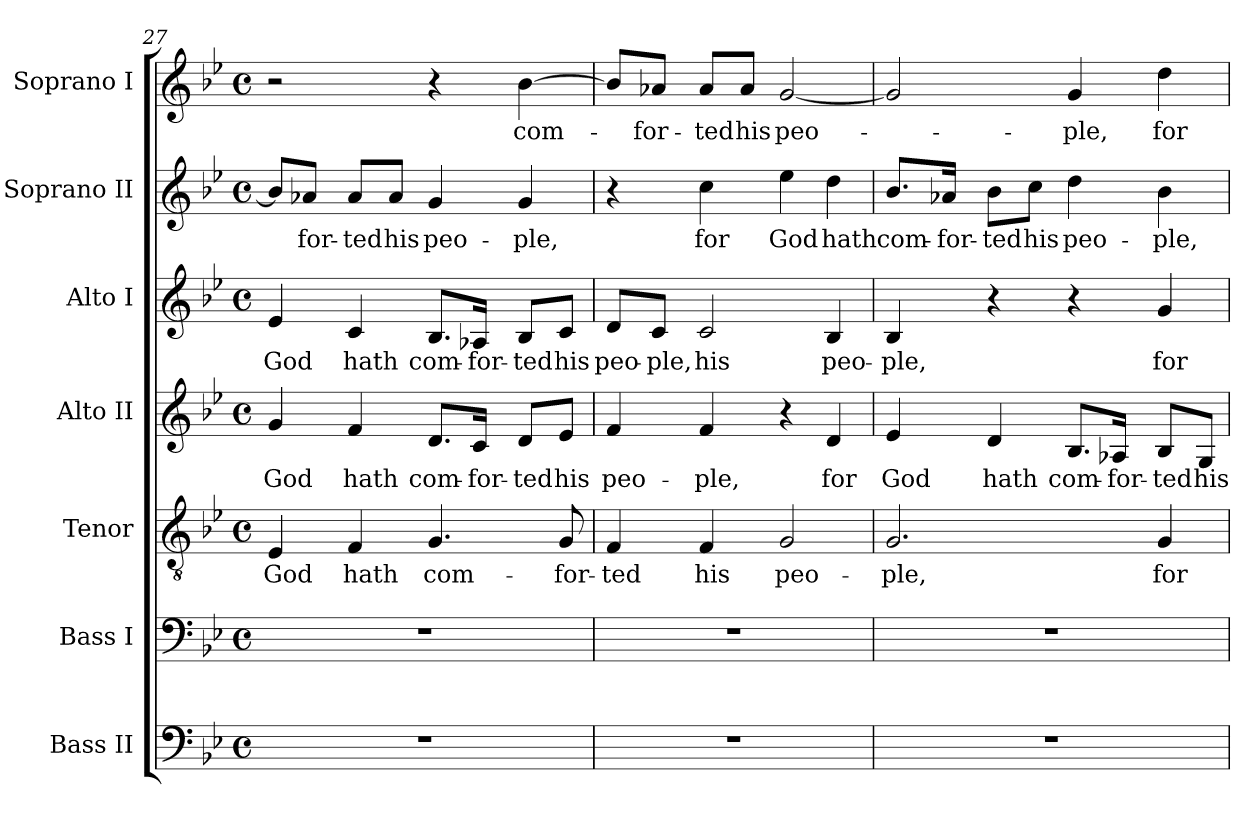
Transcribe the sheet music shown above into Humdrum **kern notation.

**kern	**kern	**kern	**text	**kern	**text	**kern	**text	**kern	**text	**kern	**text
*part7	*part6	*part5	*part5	*part4	*part4	*part3	*part3	*part2	*part2	*part1	*part1
*staff7	*staff6	*staff5	*staff5	*staff4	*staff4	*staff3	*staff3	*staff2	*staff2	*staff1	*staff1
*I"Bass II	*I"Bass I	*I"Tenor	*	*I"Alto II	*	*I"Alto I	*	*I"Soprano II	*	*I"Soprano I	*
*clefF4	*clefF4	*clefGv2	*	*clefG2	*	*clefG2	*	*clefG2	*	*clefG2	*
*	*	*ITrd7c12	*	*	*	*	*	*	*	*	*
*k[b-e-]	*k[b-e-]	*k[b-e-]	*	*k[b-e-]	*	*k[b-e-]	*	*k[b-e-]	*	*k[b-e-]	*
*B-:	*B-:	*B-:	*	*B-:	*	*B-:	*	*B-:	*	*B-:	*
*M4/4	*M4/4	*M4/4	*	*M4/4	*	*M4/4	*	*M4/4	*	*M4/4	*
*met(c)	*met(c)	*met(c)	*	*met(c)	*	*met(c)	*	*met(c)	*	*met(c)	*
=27	=27	=27	=27	=27	=27	=27	=27	=27	=27	=27	=27
!	!	!	!LO:LY:b:color=#000000	!	!	!	!	!	!	!	!
!	!	!	!	!	!LO:LY:b:color=#000000	!	!	!	!	!	!
!	!	!	!	!	!	!	!LO:LY:b:color=#000000	!	!	!	!
1r	1r	4EE-i/	God	4gi/	God	4e-i/	God	8b-i/L]	.	2r	.
!	!	!	!	!	!	!	!	!	!LO:LY:b:color=#000000	!	!
.	.	.	.	.	.	.	.	8a-Xi/J	-for-	.	.
!	!	!	!LO:LY:b:color=#000000	!	!	!	!	!	!	!	!
!	!	!	!	!	!LO:LY:b:color=#000000	!	!	!	!	!	!
!	!	!	!	!	!	!	!LO:LY:b:color=#000000	!	!	!	!
!	!	!	!	!	!	!	!	!	!LO:LY:b:color=#000000	!	!
.	.	4FFi/	hath	4fi/	hath	4ci/	hath	8a-i/L	-ted	.	.
!	!	!	!	!	!	!	!	!	!LO:LY:b:color=#000000	!	!
.	.	.	.	.	.	.	.	8a-i/J	his	.	.
!	!	!	!LO:LY:b:color=#000000	!	!	!	!	!	!	!	!
!	!	!	!	!	!LO:LY:b:color=#000000	!	!	!	!	!	!
!	!	!	!	!	!	!	!LO:LY:b:color=#000000	!	!	!	!
!	!	!	!	!	!	!	!	!	!LO:LY:b:color=#000000	!	!
.	.	4.GGi/	com-	8.di/L	com-	8.B-i/L	com-	4gi/	peo-	4r	.
!	!	!	!	!	!LO:LY:b:color=#000000	!	!	!	!	!	!
!	!	!	!	!	!	!	!LO:LY:b:color=#000000	!	!	!	!
.	.	.	.	16ci/Jk	-for-	16A-Xi/Jk	-for-	.	.	.	.
!	!	!	!	!	!LO:LY:b:color=#000000	!	!	!	!	!	!
!	!	!	!	!	!	!	!LO:LY:b:color=#000000	!	!	!	!
!	!	!	!	!	!	!	!	!	!LO:LY:b:color=#000000	!	!
!	!	!	!	!	!	!	!	!	!	!	!LO:LY:b:color=#000000
.	.	.	.	8di/L	-ted	8B-i/L	-ted	4gi/	-ple,	[4b-i\	com-
!	!	!	!LO:LY:b:color=#000000	!	!	!	!	!	!	!	!
!	!	!	!	!	!LO:LY:b:color=#000000	!	!	!	!	!	!
!	!	!	!	!	!	!	!LO:LY:b:color=#000000	!	!	!	!
.	.	8GGi/	-for-	8e-i/J	his	8ci/J	his	.	.	.	.
=28	=28	=28	=28	=28	=28	=28	=28	=28	=28	=28	=28
!	!	!	!LO:LY:b:color=#000000	!	!	!	!	!	!	!	!
!	!	!	!	!	!LO:LY:b:color=#000000	!	!	!	!	!	!
!	!	!	!	!	!	!	!LO:LY:b:color=#000000	!	!	!	!
1r	1r	4FFi/	-ted	4fi/	peo-	8di/L	peo-	4r	.	8b-i/L]	.
!	!	!	!	!	!	!	!LO:LY:b:color=#000000	!	!	!	!
!	!	!	!	!	!	!	!	!	!	!	!LO:LY:b:color=#000000
.	.	.	.	.	.	8ci/J	-ple,	.	.	8a-Xi/J	-for-
!	!	!	!LO:LY:b:color=#000000	!	!	!	!	!	!	!	!
!	!	!	!	!	!LO:LY:b:color=#000000	!	!	!	!	!	!
!	!	!	!	!	!	!	!LO:LY:b:color=#000000	!	!	!	!
!	!	!	!	!	!	!	!	!	!LO:LY:b:color=#000000	!	!
!	!	!	!	!	!	!	!	!	!	!	!LO:LY:b:color=#000000
.	.	4FFi/	his	4fi/	-ple,	2ci/	his	4cci\	for	8a-i/L	-ted
!	!	!	!	!	!	!	!	!	!	!	!LO:LY:b:color=#000000
.	.	.	.	.	.	.	.	.	.	8a-i/J	his
!	!	!	!LO:LY:b:color=#000000	!	!	!	!	!	!	!	!
!	!	!	!	!	!	!	!	!	!LO:LY:b:color=#000000	!	!
!	!	!	!	!	!	!	!	!	!	!	!LO:LY:b:color=#000000
.	.	2GGi/	peo-	4r	.	.	.	4ee-i\	God	[2gi/	peo-
!	!	!	!	!	!LO:LY:b:color=#000000	!	!	!	!	!	!
!	!	!	!	!	!	!	!LO:LY:b:color=#000000	!	!	!	!
!	!	!	!	!	!	!	!	!	!LO:LY:b:color=#000000	!	!
.	.	.	.	4di/	for	4B-i/	peo-	4ddi\	hath	.	.
=29	=29	=29	=29	=29	=29	=29	=29	=29	=29	=29	=29
!	!	!	!LO:LY:b:color=#000000	!	!	!	!	!	!	!	!
!	!	!	!	!	!LO:LY:b:color=#000000	!	!	!	!	!	!
!	!	!	!	!	!	!	!LO:LY:b:color=#000000	!	!	!	!
!	!	!	!	!	!	!	!	!	!LO:LY:b:color=#000000	!	!
1r	1r	2.GGi/	-ple,	4e-i/	God	4B-i/	-ple,	8.b-i/L	com-	2gi/]	.
!	!	!	!	!	!	!	!	!	!LO:LY:b:color=#000000	!	!
.	.	.	.	.	.	.	.	16a-Xi/Jk	-for-	.	.
!	!	!	!	!	!LO:LY:b:color=#000000	!	!	!	!	!	!
!	!	!	!	!	!	!	!	!	!LO:LY:b:color=#000000	!	!
.	.	.	.	4di/	hath	4r	.	8b-i\L	-ted	.	.
!	!	!	!	!	!	!	!	!	!LO:LY:b:color=#000000	!	!
.	.	.	.	.	.	.	.	8cci\J	his	.	.
!	!	!	!	!	!LO:LY:b:color=#000000	!	!	!	!	!	!
!	!	!	!	!	!	!	!	!	!LO:LY:b:color=#000000	!	!
!	!	!	!	!	!	!	!	!	!	!	!LO:LY:b:color=#000000
.	.	.	.	8.B-i/L	com-	4r	.	4ddi\	peo-	4gi/	-ple,
!	!	!	!	!	!LO:LY:b:color=#000000	!	!	!	!	!	!
.	.	.	.	16A-Xi/Jk	-for-	.	.	.	.	.	.
!	!	!	!LO:LY:b:color=#000000	!	!	!	!	!	!	!	!
!	!	!	!	!	!LO:LY:b:color=#000000	!	!	!	!	!	!
!	!	!	!	!	!	!	!LO:LY:b:color=#000000	!	!	!	!
!	!	!	!	!	!	!	!	!	!LO:LY:b:color=#000000	!	!
!	!	!	!	!	!	!	!	!	!	!	!LO:LY:b:color=#000000
.	.	4GGi/	for	8B-i/L	-ted	4gi/	for	4b-i\	-ple,	4ddi\	for
!	!	!	!	!	!LO:LY:b:color=#000000	!	!	!	!	!	!
.	.	.	.	8Gi/J	his	.	.	.	.	.	.
=	=	=	=	=	=	=	=	=	=	=	=
*-	*-	*-	*-	*-	*-	*-	*-	*-	*-	*-	*-
